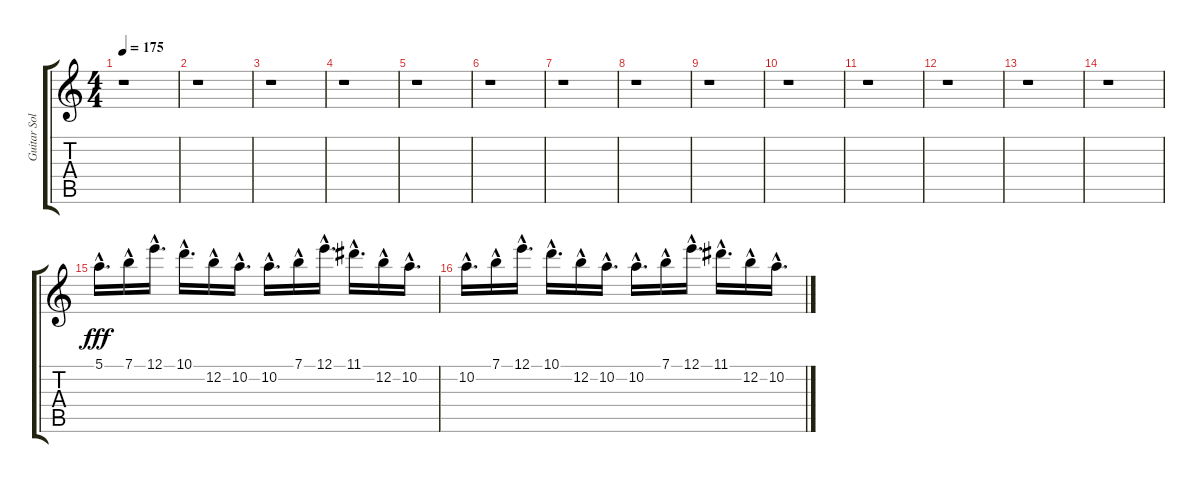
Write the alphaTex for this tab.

\track ("Guitar Solo" "Guitar Sol") {instrument overdrivenguitar}
\staff {score tabs}
\tuning (E4 B3 G3 D3 A2 E2) {hide}
\ts (4 4)
\tempo 175
\clef g2
\ks c
r.1{dy fff} |
r.1 |
r.1 |
r.1 |
r.1 |
r.1 |
r.1 |
r.1 |
r.1 |
r.1 |
r.1 |
r.1 |
r.1 |
r.1 |
5.1{hac}.16{d} 7.1{hac}.16 12.1{hac}.16{d} 10.1{hac}.16{d} 12.2{hac}.16 10.2{hac}.16{d} 10.2{hac}.16{d} 7.1{hac}.16 12.1{hac}.16{d} 11.1{hac}.16{d} 12.2{hac}.16 10.2{hac}.16{d} |
10.2{hac}.16{d} 7.1{hac}.16 12.1{hac}.16{d} 10.1{hac}.16{d} 12.2{hac}.16 10.2{hac}.16{d} 10.2{hac}.16{d} 7.1{hac}.16 12.1{hac}.16{d} 11.1{hac}.16{d} 12.2{hac}.16 10.2{hac}.16{d}
